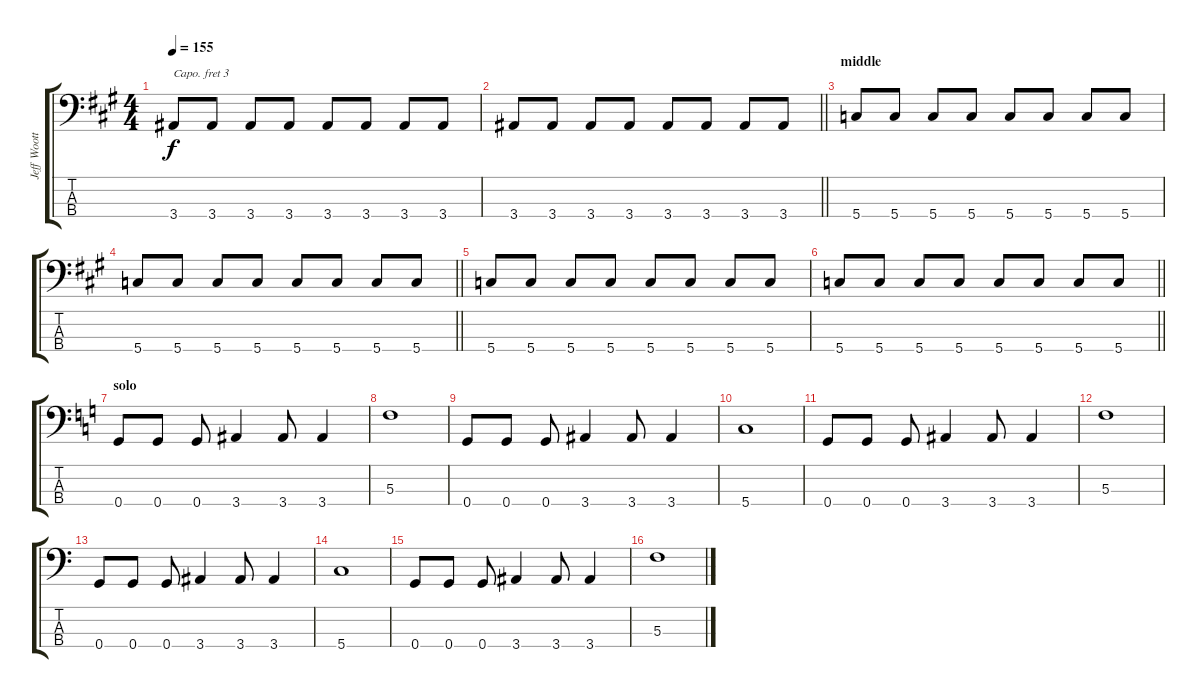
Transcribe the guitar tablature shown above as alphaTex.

\track ("Jeff Wootton" "Jeff Woott") {instrument electricbassfinger}
\staff {score tabs}
\capo 3
\tuning (G2 D2 A1 E1) {hide}
\ts (4 4)
\tempo 155
\clef f4
\ks a
3.4.8{dy f} 3.4.8 3.4.8 3.4.8 3.4.8 3.4.8 3.4.8 3.4.8 |
\barLineRight lightlight
3.4.8 3.4.8 3.4.8 3.4.8 3.4.8 3.4.8 3.4.8 3.4.8 |
\section ("" "middle")
5.4.8 5.4.8 5.4.8 5.4.8 5.4.8 5.4.8 5.4.8 5.4.8 |
\barLineRight lightlight
5.4.8 5.4.8 5.4.8 5.4.8 5.4.8 5.4.8 5.4.8 5.4.8 |
5.4.8 5.4.8 5.4.8 5.4.8 5.4.8 5.4.8 5.4.8 5.4.8 |
\barLineRight lightlight
5.4.8 5.4.8 5.4.8 5.4.8 5.4.8 5.4.8 5.4.8 5.4.8 |
\section ("" "solo")
\ks c
0.4.8 0.4.8 0.4.8 3.4.4 3.4.8 3.4.4 |
5.3.1 |
0.4.8 0.4.8 0.4.8 3.4.4 3.4.8 3.4.4 |
5.4.1 |
0.4.8 0.4.8 0.4.8 3.4.4 3.4.8 3.4.4 |
5.3.1 |
0.4.8 0.4.8 0.4.8 3.4.4 3.4.8 3.4.4 |
5.4.1 |
0.4.8 0.4.8 0.4.8 3.4.4 3.4.8 3.4.4 |
5.3.1
